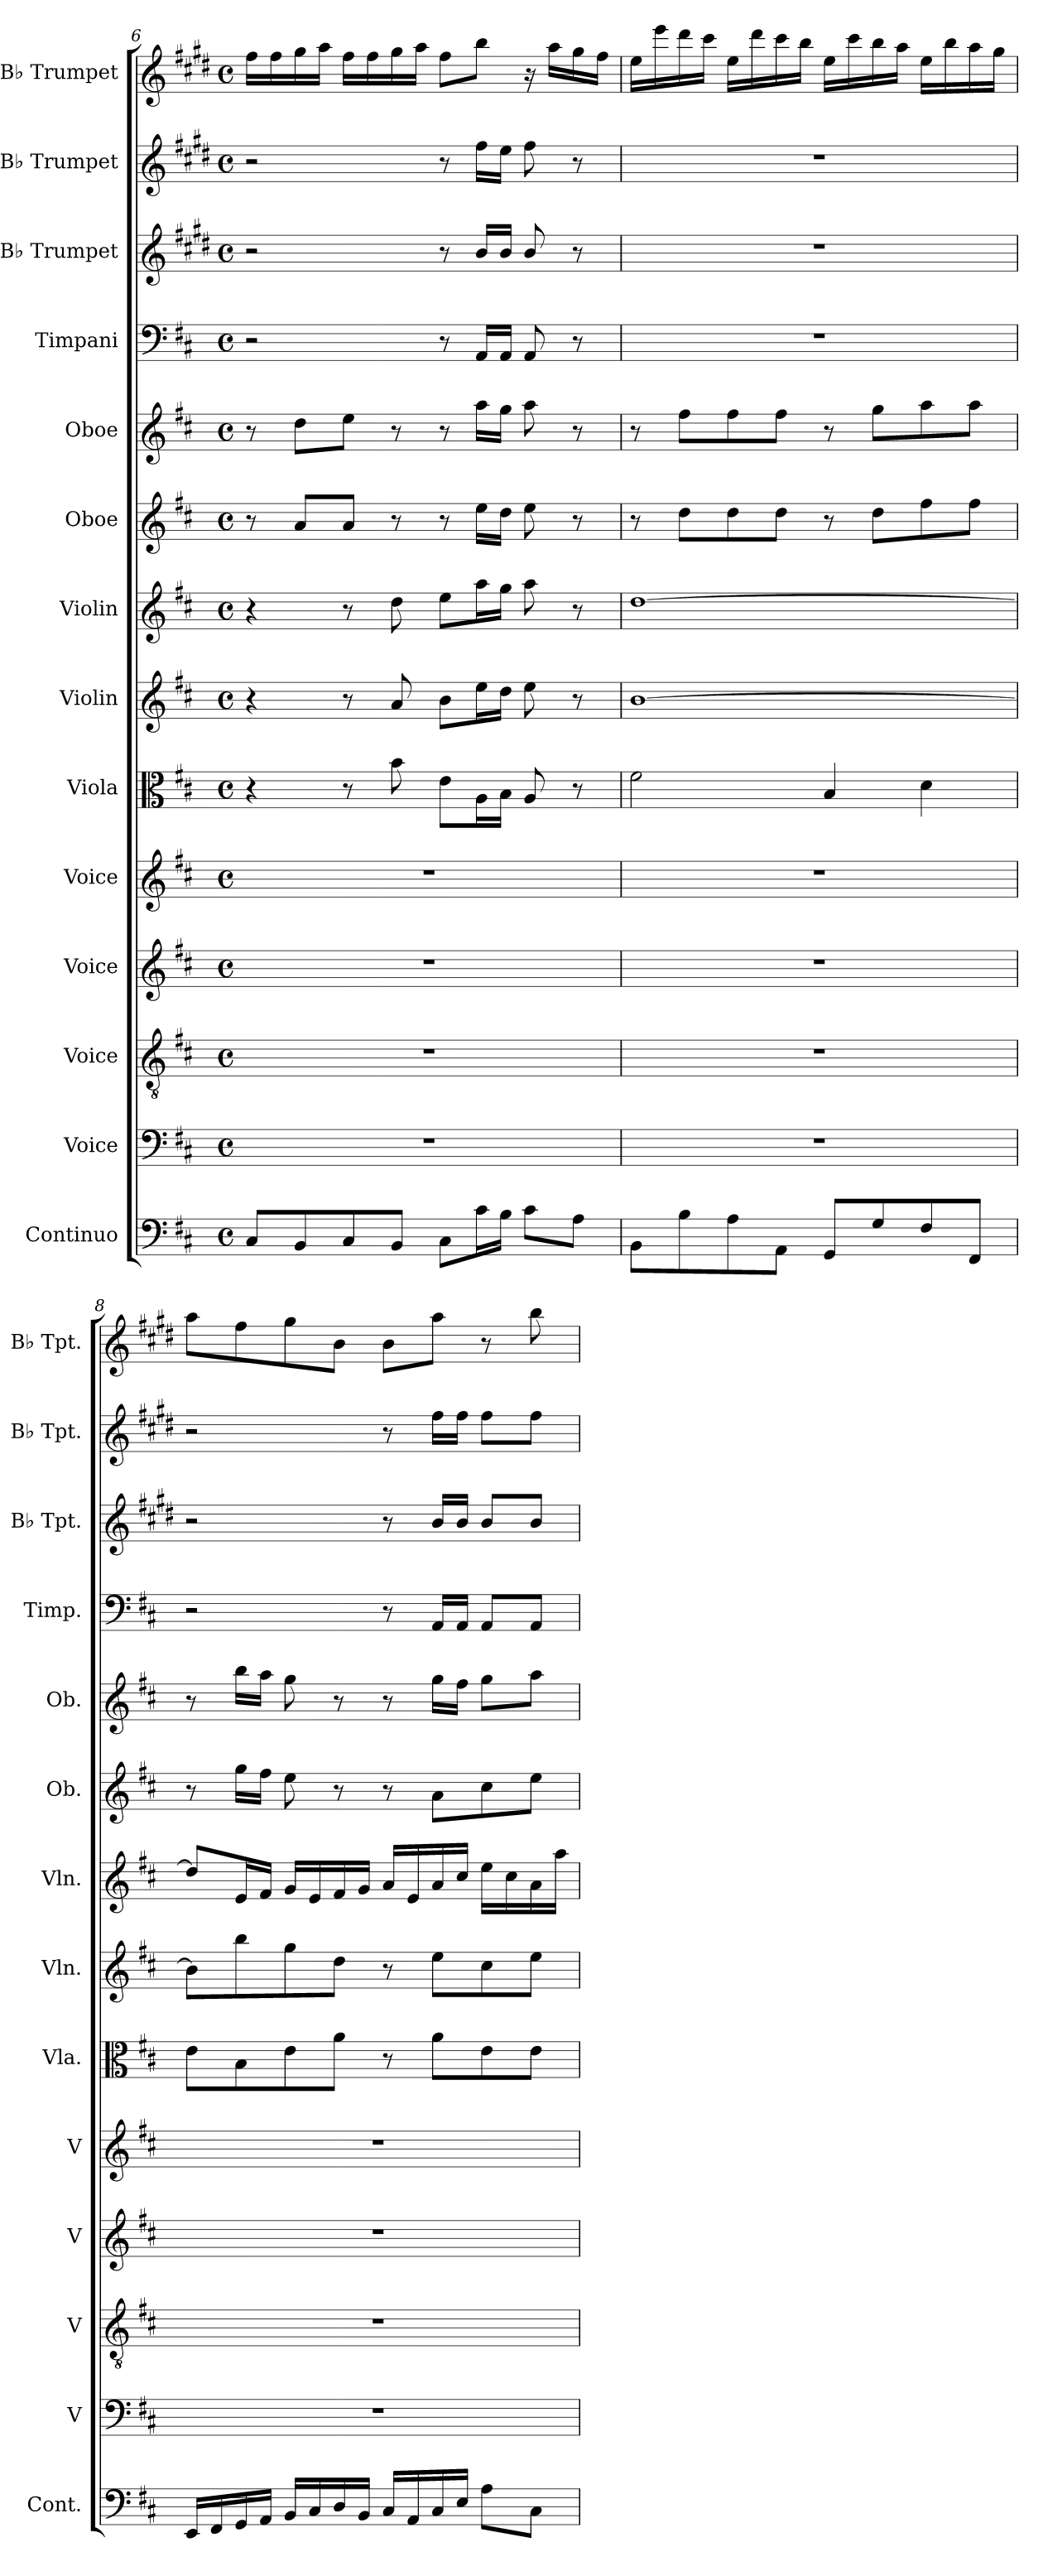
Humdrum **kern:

**kern	**kern	**kern	**kern	**kern	**kern	**kern	**kern	**kern	**kern	**kern	**kern	**kern	**kern
*part14	*part13	*part12	*part11	*part10	*part9	*part8	*part7	*part6	*part5	*part4	*part3	*part2	*part1
*staff14	*staff13	*staff12	*staff11	*staff10	*staff9	*staff8	*staff7	*staff6	*staff5	*staff4	*staff3	*staff2	*staff1
*I"Continuo	*I"Voice	*I"Voice	*I"Voice	*I"Voice	*I"Viola	*I"Violin	*I"Violin	*I"Oboe	*I"Oboe	*I"Timpani	*I"B♭ Trumpet	*I"B♭ Trumpet	*I"B♭ Trumpet
*I'Cont.	*I'V	*I'V	*I'V	*I'V	*I'Vla.	*I'Vln.	*I'Vln.	*I'Ob.	*I'Ob.	*I'Timp.	*I'B♭ Tpt.	*I'B♭ Tpt.	*I'B♭ Tpt.
*clefF4	*clefF4	*clefGv2	*clefG2	*clefG2	*clefC3	*clefG2	*clefG2	*clefG2	*clefG2	*clefF4	*clefG2	*clefG2	*clefG2
*ITrd7c12	*	*	*	*	*	*	*	*	*	*	*ITrd1c2	*ITrd1c2	*ITrd1c2
*k[f#c#]	*k[f#c#]	*k[f#c#]	*k[f#c#]	*k[f#c#]	*k[f#c#]	*k[f#c#]	*k[f#c#]	*k[f#c#]	*k[f#c#]	*k[f#c#]	*k[f#c#]	*k[f#c#]	*k[f#c#]
*M4/4	*M4/4	*M4/4	*M4/4	*M4/4	*M4/4	*M4/4	*M4/4	*M4/4	*M4/4	*M4/4	*M4/4	*M4/4	*M4/4
*met(c)	*met(c)	*met(c)	*met(c)	*met(c)	*met(c)	*met(c)	*met(c)	*met(c)	*met(c)	*met(c)	*met(c)	*met(c)	*met(c)
=6	=6	=6	=6	=6	=6	=6	=6	=6	=6	=6	=6	=6	=6
8CC#/L	1r	1r	1r	1r	4r	4r	4r	8r	8r	2r	2r	2r	16ee\LL
.	.	.	.	.	.	.	.	.	.	.	.	.	16ee\
8BBB/	.	.	.	.	.	.	.	8a/L	8dd\L	.	.	.	16ff#\
.	.	.	.	.	.	.	.	.	.	.	.	.	16gg\JJ
8CC#/	.	.	.	.	8r	8r	8r	8a/J	8ee\J	.	.	.	16ee\LL
.	.	.	.	.	.	.	.	.	.	.	.	.	16ee\
8BBB/J	.	.	.	.	8b\	8a/	8dd\	8r	8r	.	.	.	16ff#\
.	.	.	.	.	.	.	.	.	.	.	.	.	16gg\JJ
8CC#\L	.	.	.	.	8e\L	8b\L	8ee\L	8r	8r	8r	8r	8r	8ee\L
16C#\L	.	.	.	.	16A\L	16ee\L	16aa\L	16ee\LL	16aa\LL	16AA/LL	16a/LL	16ee\LL	8aa\J
16BB\JJ	.	.	.	.	16B\JJ	16dd\JJ	16gg\JJ	16dd\JJ	16gg\JJ	16AA/JJ	16a/JJ	16dd\JJ	.
8C#\L	.	.	.	.	8A/	8ee\	8aa\	8ee\	8aa\	8AA/	8a/	8ee\	16r
.	.	.	.	.	.	.	.	.	.	.	.	.	16gg\LL
8AA\J	.	.	.	.	8r	8r	8r	8r	8r	8r	8r	8r	16ff#\
.	.	.	.	.	.	.	.	.	.	.	.	.	16ee\JJ
!!LO:PB:g=z
=7	=7	=7	=7	=7	=7	=7	=7	=7	=7	=7	=7	=7	=7
8BBB\L	1r	1r	1r	1r	2f#\	[1b	[1dd	8r	8r	1r	1r	1r	16dd\LL
.	.	.	.	.	.	.	.	.	.	.	.	.	16ddd\
8BB\	.	.	.	.	.	.	.	8dd\L	8ff#\L	.	.	.	16ccc#\
.	.	.	.	.	.	.	.	.	.	.	.	.	16bb\JJ
8AA\	.	.	.	.	.	.	.	8dd\	8ff#\	.	.	.	16dd\LL
.	.	.	.	.	.	.	.	.	.	.	.	.	16ccc#\
8AAA\J	.	.	.	.	.	.	.	8dd\J	8ff#\J	.	.	.	16bb\
.	.	.	.	.	.	.	.	.	.	.	.	.	16aa\JJ
8GGG/L	.	.	.	.	4B/	.	.	8r	8r	.	.	.	16dd\LL
.	.	.	.	.	.	.	.	.	.	.	.	.	16bb\
8GG/	.	.	.	.	.	.	.	8dd\L	8gg\L	.	.	.	16aa\
.	.	.	.	.	.	.	.	.	.	.	.	.	16gg\JJ
8FF#/	.	.	.	.	4d\	.	.	8ff#\	8aa\	.	.	.	16dd\LL
.	.	.	.	.	.	.	.	.	.	.	.	.	16aa\
8FFF#/J	.	.	.	.	.	.	.	8ff#\J	8aa\J	.	.	.	16gg\
.	.	.	.	.	.	.	.	.	.	.	.	.	16ff#\JJ
=8	=8	=8	=8	=8	=8	=8	=8	=8	=8	=8	=8	=8	=8
16EEE/LL	1r	1r	1r	1r	8e\L	8b\L]	8dd/L]	8r	8r	2r	2r	2r	8gg\L
16FFF#/	.	.	.	.	.	.	.	.	.	.	.	.	.
16GGG/	.	.	.	.	8B\	8bb\	16e/L	16gg\LL	16bb\LL	.	.	.	8ee\
16AAA/JJ	.	.	.	.	.	.	16f#/JJ	16ff#\JJ	16aa\JJ	.	.	.	.
16BBB/LL	.	.	.	.	8e\	8gg\	16g/LL	8ee\	8gg\	.	.	.	8ff#\
16CC#/	.	.	.	.	.	.	16e/	.	.	.	.	.	.
16DD/	.	.	.	.	8a\J	8dd\J	16f#/	8r	8r	.	.	.	8a\J
16BBB/JJ	.	.	.	.	.	.	16g/JJ	.	.	.	.	.	.
16CC#/LL	.	.	.	.	8r	8r	16a/LL	8r	8r	8r	8r	8r	8a\L
16AAA/	.	.	.	.	.	.	16e/	.	.	.	.	.	.
16CC#/	.	.	.	.	8a\L	8ee\L	16a/	8a\L	16gg\LL	16AA/LL	16a/LL	16ee\LL	8gg\J
16EE/JJ	.	.	.	.	.	.	16cc#/JJ	.	16ff#\JJ	16AA/JJ	16a/JJ	16ee\JJ	.
8AA\L	.	.	.	.	8e\	8cc#\	16ee\LL	8cc#\	8gg\L	8AA/L	8a/L	8ee\L	8r
.	.	.	.	.	.	.	16cc#\	.	.	.	.	.	.
8CC#\J	.	.	.	.	8e\J	8ee\J	16a\	8ee\J	8aa\J	8AA/J	8a/J	8ee\J	8aa\
.	.	.	.	.	.	.	16aa\JJ	.	.	.	.	.	.
=	=	=	=	=	=	=	=	=	=	=	=	=	=
*-	*-	*-	*-	*-	*-	*-	*-	*-	*-	*-	*-	*-	*-
